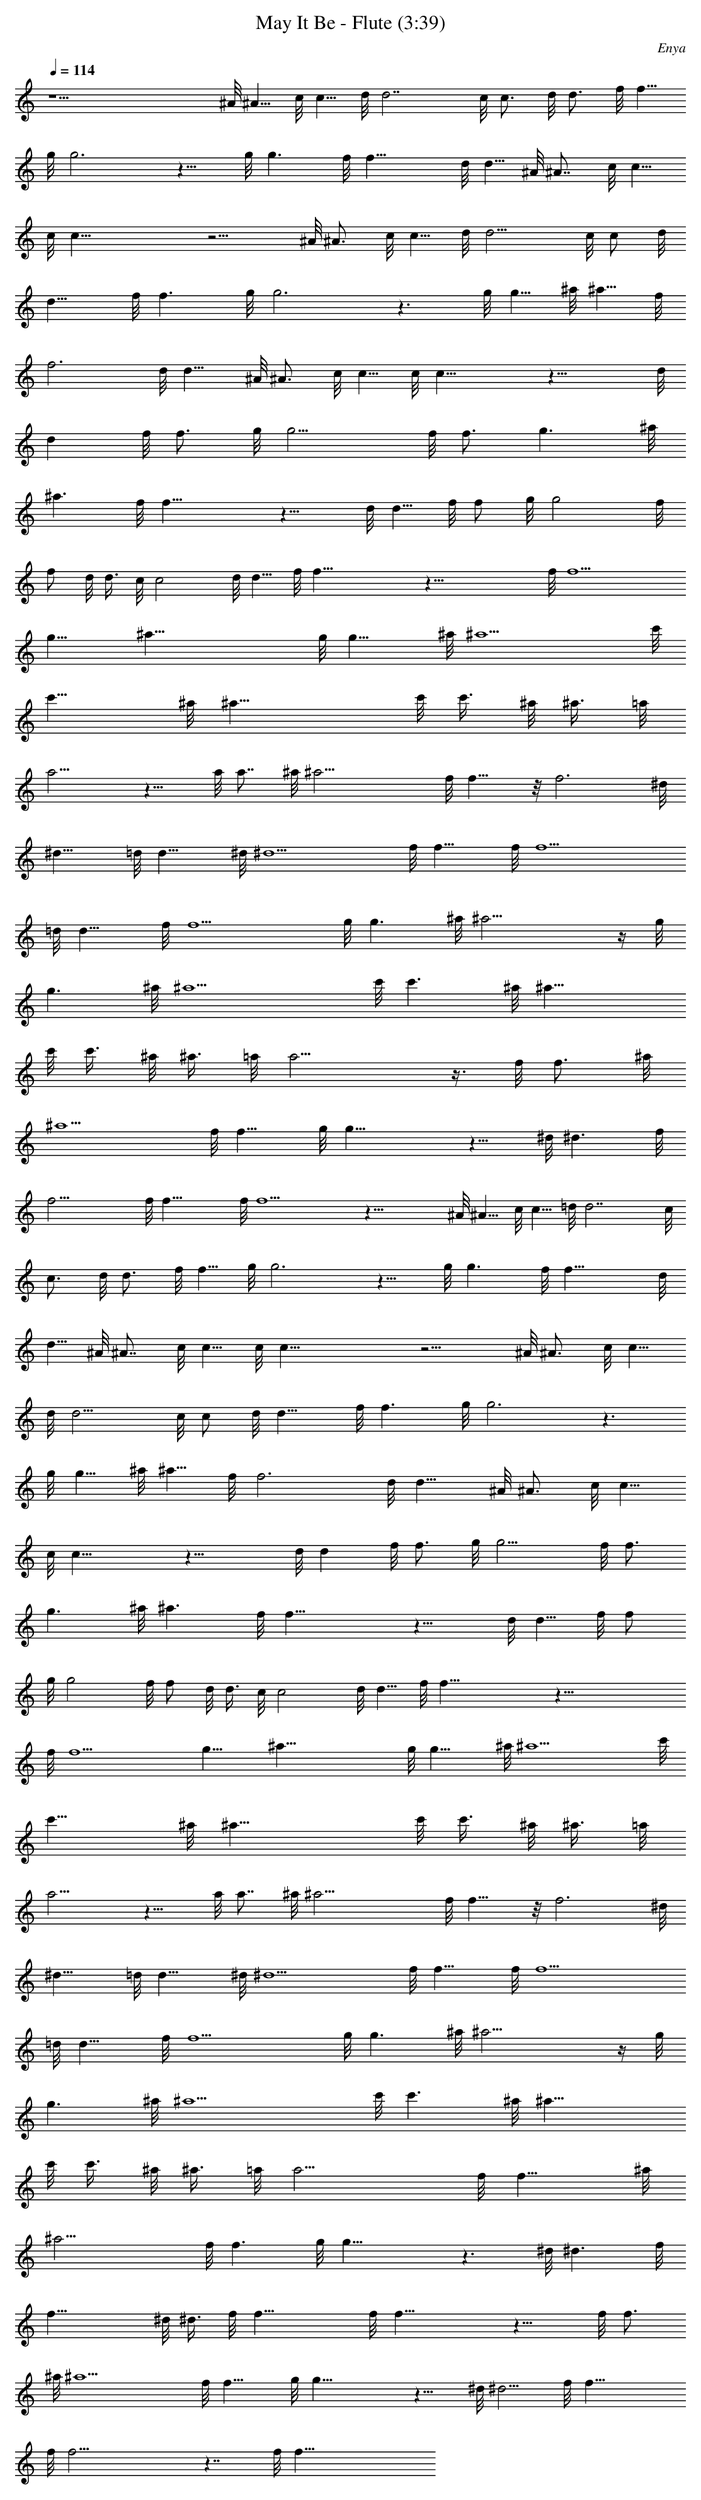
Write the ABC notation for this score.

X:1
T:May It Be - Flute (3:39)
C:Enya
L:1/4
Q:114
K:C
z21/2 ^A/8 ^A5/8 c/8 c5/8 d/8 d7/2 c/8 c3/4 d/8 [d3/4z5/8] f/8 f5/8
g/8 g3 z9/8 g/8 g3/2 f/8 [f17/8z2] d/8 d5/8 ^A/8 [^A7/8z3/4] c/8 c5/8
c/8 c33/8 z13/4 ^A/8 ^A3/4 c/8 c5/8 d/8 [d9/4z17/8] c/8 c/2 d/8
[d11/8z5/4] f/8 [f3/2z11/8] g/8 g3 z3/2 g/8 g5/8 ^a/8 ^a5/8 f/8
[f3z23/8] d/8 d11/8 ^A/8 [^A3/4z5/8] c/8 c5/8 c/8 c23/8 z23/8 d/8
[dz3/4] f/8 [f3/4z5/8] g/8 [g9/4z17/8] f/8 f3/4 [g3/2z11/8] ^a/8
[^a3/2z11/8] f/8 f23/8 z15/8 d/8 [d5/8z/2] f/8 f/2 g/8 [g2z15/8] f/8
[f/2z3/8] d/8 d3/8 c/8 c2 d/8 d5/8 f/8 f33/8 z49/8 f/8 f9/2
[g13/8z3/2] ^a35/8 g/8 [g13/8z11/8] ^a/8 [^a9/2z35/8] c'/8
[c'13/8z11/8] ^a/8 [^a21/8z19/8] c'/8 [c'3/8z/8] ^a/8 [^a3/8z/4] =a/8
a9/4 z11/8 a/8 [a7/8z5/8] ^a/8 ^a17/4 f/8 f11/8 z/8 [f3z23/8] ^d/8
[^d13/8z11/8] =d/8 [d13/8z11/8] ^d/8 ^d9/2 f/8 f11/8 f/8 [f9/2z35/8]
=d/8 d11/8 f/8 [f9/2z35/8] g/8 [g3/2z5/4] ^a/8 ^a17/4 z/4 g/8
[g3/2z11/8] ^a/8 [^a9/2z35/8] c'/8 [c'3/2z11/8] ^a/8 [^a19/8z17/8]
c'/8 [c'3/8z/4] ^a/8 [^a3/8z/4] =a/8 a13/4 z3/8 f/8 [f3/4z5/8] ^a/8
[^a9/2z35/8] f/8 [f11/8z5/4] g/8 g27/8 z9/8 ^d/8 [^d3/2z11/8] f/8
f17/4 f/8 f25/8 f/8 f11/2 z39/8 ^A/8 ^A5/8 c/8 c5/8 =d/8 d7/2 c/8
c3/4 d/8 [d3/4z5/8] f/8 f5/8 g/8 g3 z9/8 g/8 g3/2 f/8 [f17/8z2] d/8
d5/8 ^A/8 [^A7/8z3/4] c/8 c5/8 c/8 c33/8 z13/4 ^A/8 ^A3/4 c/8 c5/8
d/8 [d9/4z17/8] c/8 c/2 d/8 [d11/8z5/4] f/8 [f3/2z11/8] g/8 g3 z3/2
g/8 g5/8 ^a/8 ^a5/8 f/8 [f3z23/8] d/8 d11/8 ^A/8 [^A3/4z5/8] c/8 c5/8
c/8 c23/8 z23/8 d/8 [dz3/4] f/8 [f3/4z5/8] g/8 [g9/4z17/8] f/8 f3/4
[g3/2z11/8] ^a/8 [^a3/2z11/8] f/8 f23/8 z15/8 d/8 [d5/8z/2] f/8 f/2
g/8 [g2z15/8] f/8 [f/2z3/8] d/8 d3/8 c/8 c2 d/8 d5/8 f/8 f33/8 z49/8
f/8 f9/2 [g13/8z3/2] ^a35/8 g/8 [g13/8z11/8] ^a/8 [^a9/2z35/8] c'/8
[c'13/8z11/8] ^a/8 [^a21/8z19/8] c'/8 [c'3/8z/8] ^a/8 [^a3/8z/4] =a/8
a9/4 z11/8 a/8 [a7/8z5/8] ^a/8 ^a17/4 f/8 f11/8 z/8 [f3z23/8] ^d/8
[^d13/8z11/8] =d/8 [d13/8z11/8] ^d/8 ^d9/2 f/8 f11/8 f/8 [f9/2z35/8]
=d/8 d11/8 f/8 [f9/2z35/8] g/8 [g3/2z5/4] ^a/8 ^a17/4 z/4 g/8
[g3/2z11/8] ^a/8 [^a9/2z35/8] c'/8 [c'3/2z11/8] ^a/8 [^a19/8z17/8]
c'/8 [c'3/8z/4] ^a/8 [^a3/8z/4] =a/8 [a13/4z23/8] f/8 f11/8 ^a/8
^a17/4 f/8 [f3/2z11/8] g/8 g23/8 z3/2 ^d/8 [^d3/2z11/8] f/8
[f23/8z11/4] ^d/8 [^d3/8z/4] f/8 f23/8 f/8 f25/8 z15/8 f/8 [f3/4z5/8]
^a/8 [^a9/2z35/8] f/8 [f11/8z5/4] g/8 g27/8 z9/8 ^d/8 ^d5/4 f/8 f23/8
f/8 f23/4 z7/4 f/8 f49/8
